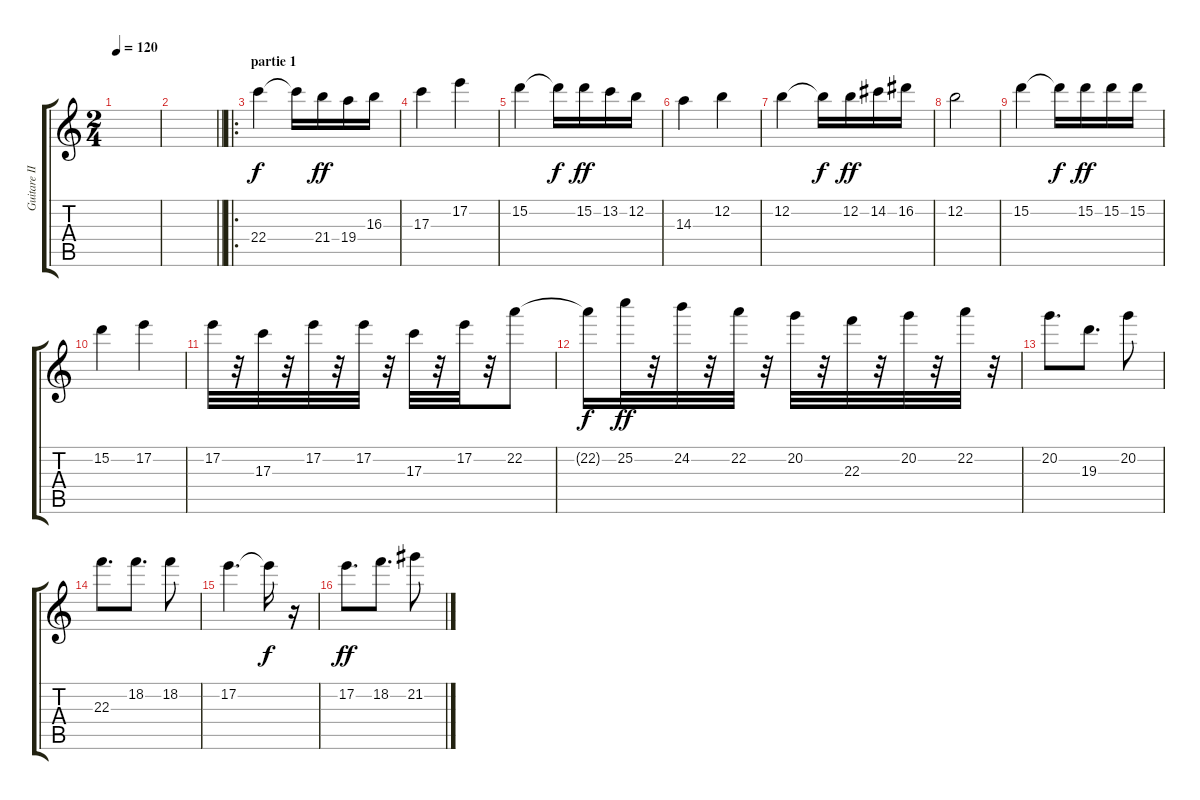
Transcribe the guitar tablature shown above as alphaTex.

\track ("Guitare II" "Guitare II") {instrument overdrivenguitar}
\staff {score tabs}
\tuning (E4 B3 G3 D3 A2 E2) {hide}
\ts (2 4)
\tempo 120
\clef g2
\ks c
|
\barLineRight lightlight
|
\ro
\section ("" "partie 1")
22.4.4 22.4{t}.16{dy f} 21.4.16{dy ff} 19.4.16 16.3.16 |
17.3.4 17.2.4 |
15.2.4 15.2{t}.16{dy f} 15.2.16{dy ff} 13.2.16 12.2.16 |
14.3.4 12.2.4 |
12.2.4 12.2{t}.16{dy f} 12.2.16{dy ff} 14.2.16 16.2.16 |
12.2.2 |
15.2.4 15.2{t}.16{dy f} 15.2.16{dy ff} 15.2.16 15.2.16 |
15.2.4 17.2.4 |
17.2.32 r.32 17.3.32 r.32 17.2.32 r.32 17.2.32 r.32 17.3.32 r.32 17.2.32 r.32 22.2.8 |
22.2{t}.16{dy f} 25.2.32{dy ff} r.32 24.2.32 r.32 22.2.32 r.32 20.2.32 r.32 22.3.32 r.32 20.2.32 r.32 22.2.32 r.32 |
20.2.8{d} 19.3.8{d} 20.2.8 |
22.3.8{d} 18.2.8{d} 18.2.8 |
17.2.4{d} 17.2{t}.16{dy f} r.16 |
17.2.8{d dy ff} 18.2.8{d} 21.2.8
